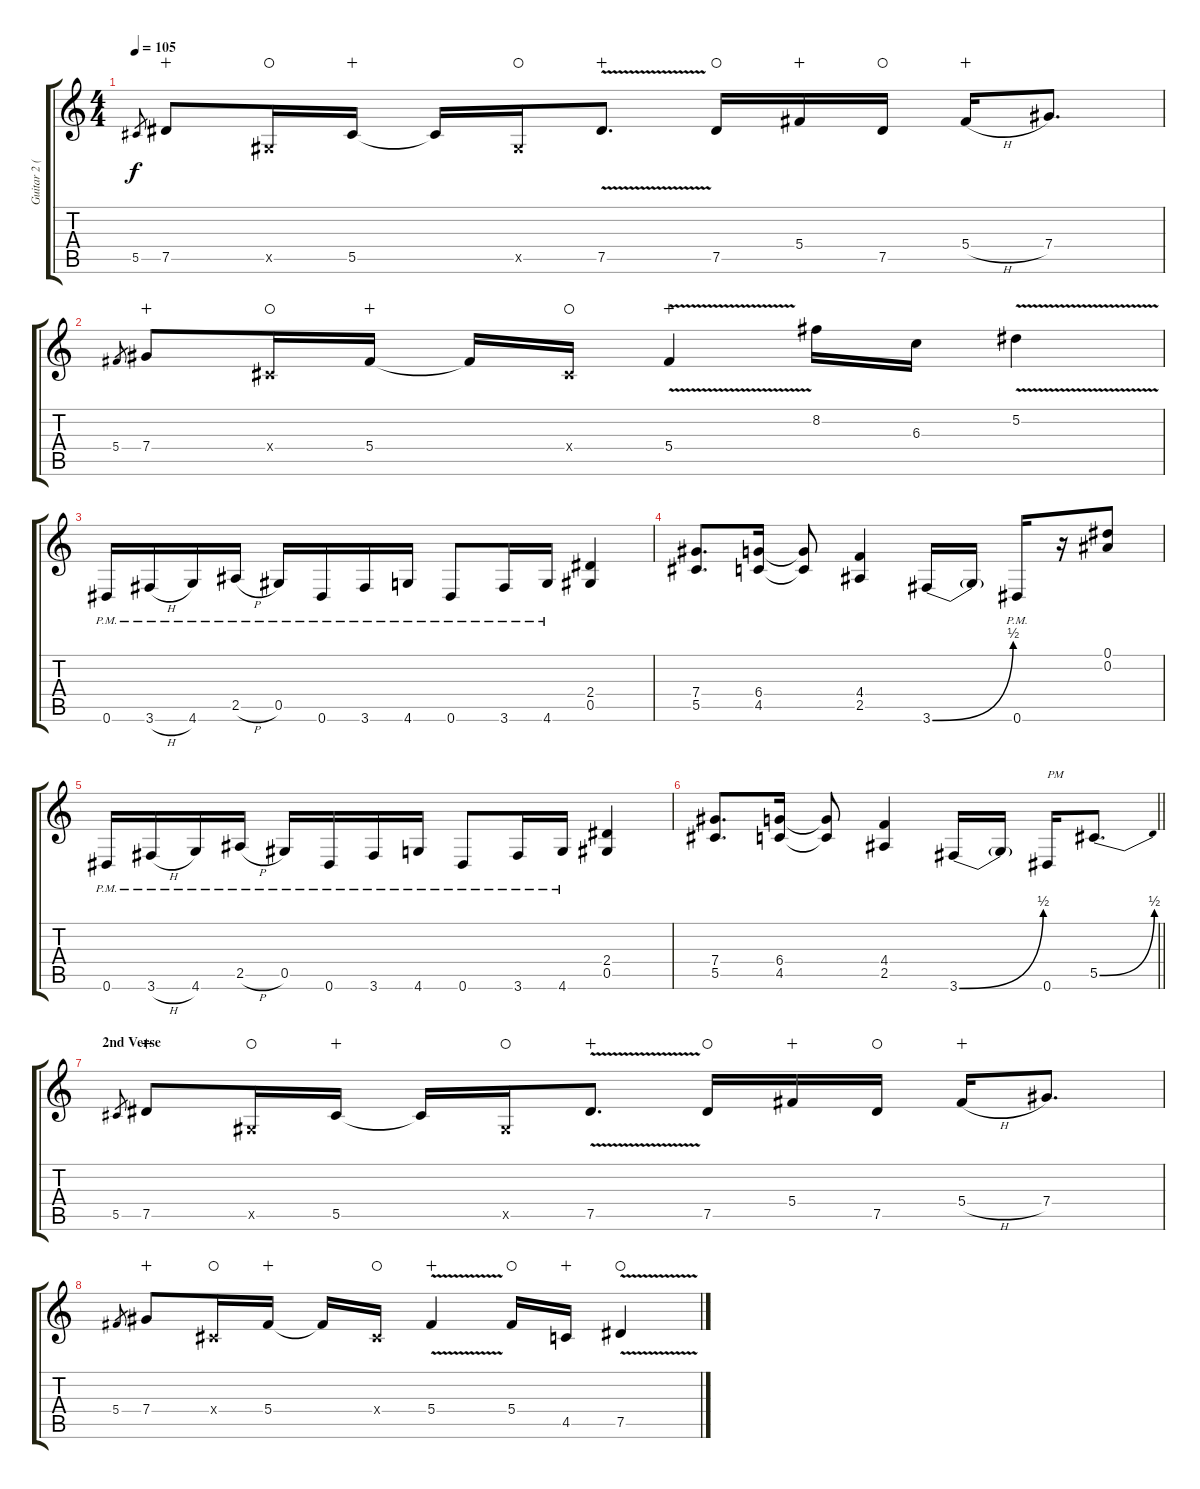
\track ("Guitar 2 (Slash)" "Guitar 2 (") {instrument overdrivenguitar}
\staff {score tabs}
\tuning (Eb4 Bb3 Gb3 Db3 Ab2 Eb2) {hide}
\ts (4 4)
\tempo 105
\clef g2
\ks c
5.5.8{gr dy f} 7.5.8{wahc} 0.5{x}.16{waho} 5.5.16{wahc} 5.5{t}.16 0.5{x}.16{waho} 7.5{v}.8{d wahc} 7.5.16{waho} 5.4.16{wahc} 7.5.16{waho} 5.4{h}.16{wahc} 7.4.8{d} |
5.4.8{gr} 7.4.8{wahc} 0.4{x}.16{waho} 5.4.16{wahc} 5.4{t}.16 0.4{x}.16{waho} 5.4{v}.4{wahc} 8.2.16 6.3.16 5.2{v}.4 |
0.6{pm}.16 3.6{h pm}.16 4.6{pm}.16 2.5{h pm}.16 0.5{pm}.16 0.6{pm}.16 3.6{pm}.16 4.6{pm}.16 0.6{pm}.8 3.6{pm}.16 4.6{pm}.16 (2.4 0.5).4 |
(7.4 5.5).8{d} (6.4 4.5).16 (6.4{t} 4.5{t}).8 (4.4 2.5).4 3.6{be (bend 0 0 60 2)}.16 3.6{t}.16 0.6{pm}.16 r.16 (0.1 0.2).8 |
0.6{pm}.16 3.6{h pm}.16 4.6{pm}.16 2.5{h pm}.16 0.5{pm}.16 0.6{pm}.16 3.6{pm}.16 4.6{pm}.16 0.6{pm}.8 3.6{pm}.16 4.6{pm}.16 (2.4 0.5).4 |
\barLineRight lightlight
(7.4 5.5).8{d} (6.4 4.5).16 (6.4{t} 4.5{t}).8 (4.4 2.5).4 3.6{be (bend 0 0 60 2)}.16 3.6{t}.16 0.6.16{txt "PM"} 5.5{be (bend 0 0 60 2)}.8{d} |
\section ("" "2nd Verse")
5.5.8{gr} 7.5.8{wahc} 0.5{x}.16{waho} 5.5.16{wahc} 5.5{t}.16 0.5{x}.16{waho} 7.5{v}.8{d wahc} 7.5.16{waho} 5.4.16{wahc} 7.5.16{waho} 5.4{h}.16{wahc} 7.4.8{d} |
5.4.8{gr} 7.4.8{wahc} 0.4{x}.16{waho} 5.4.16{wahc} 5.4{t}.16 0.4{x}.16{waho} 5.4{v}.4{wahc} 5.4.16{waho} 4.5.16{wahc} 7.5{v}.4{waho}
